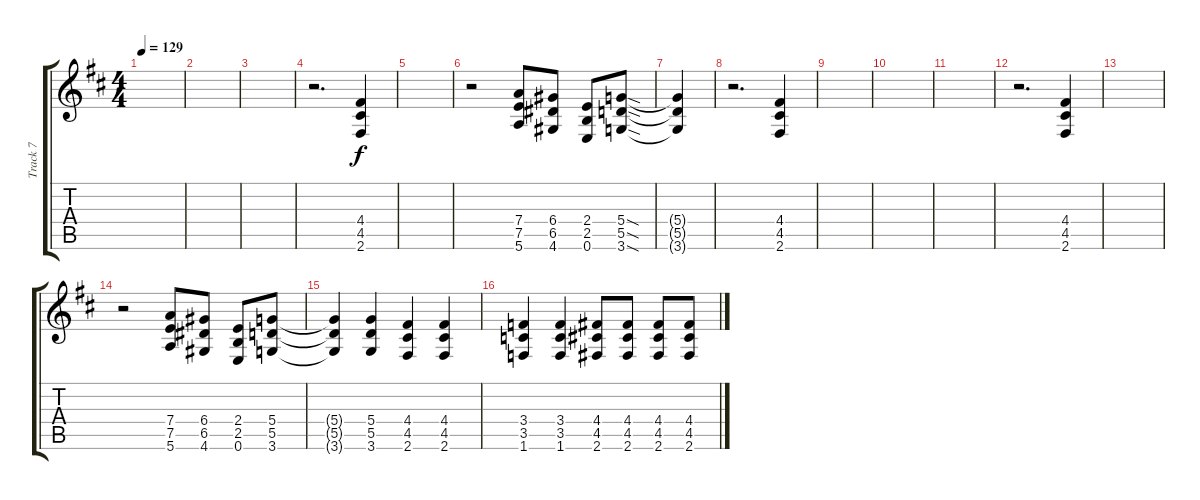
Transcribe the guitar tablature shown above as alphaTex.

\track ("Track 7" "Track 7") {instrument overdrivenguitar}
\staff {score tabs}
\tuning (E4 B3 G3 D3 A2 E2) {hide}
\ts (4 4)
\tempo 129
\clef g2
\ks d
|
|
|
r.2{d} (4.4 4.5 2.6).4 |
|
r.2 (7.4 7.5 5.6).8 (6.4 6.5 4.6).8 (2.4 2.5 0.6).8 (5.4{sod} 5.5{sod} 3.6{sod}).8 |
(5.4{t} 5.5{t} 3.6{t}).4 |
r.2{d} (4.4 4.5 2.6).4 |
|
|
|
r.2{d} (4.4 4.5 2.6).4 |
|
r.2 (7.4 7.5 5.6).8 (6.4 6.5 4.6).8 (2.4 2.5 0.6).8 (5.4 5.5 3.6).8 |
(5.4{t} 5.5{t} 3.6{t}).4 (5.4 5.5 3.6).4 (4.4 4.5 2.6).4 (4.4 4.5 2.6).4 |
(3.4 3.5 1.6).4 (3.4 3.5 1.6).4 (4.4 4.5 2.6).8 (4.4 4.5 2.6).8 (4.4 4.5 2.6).8 (4.4 4.5 2.6).8
